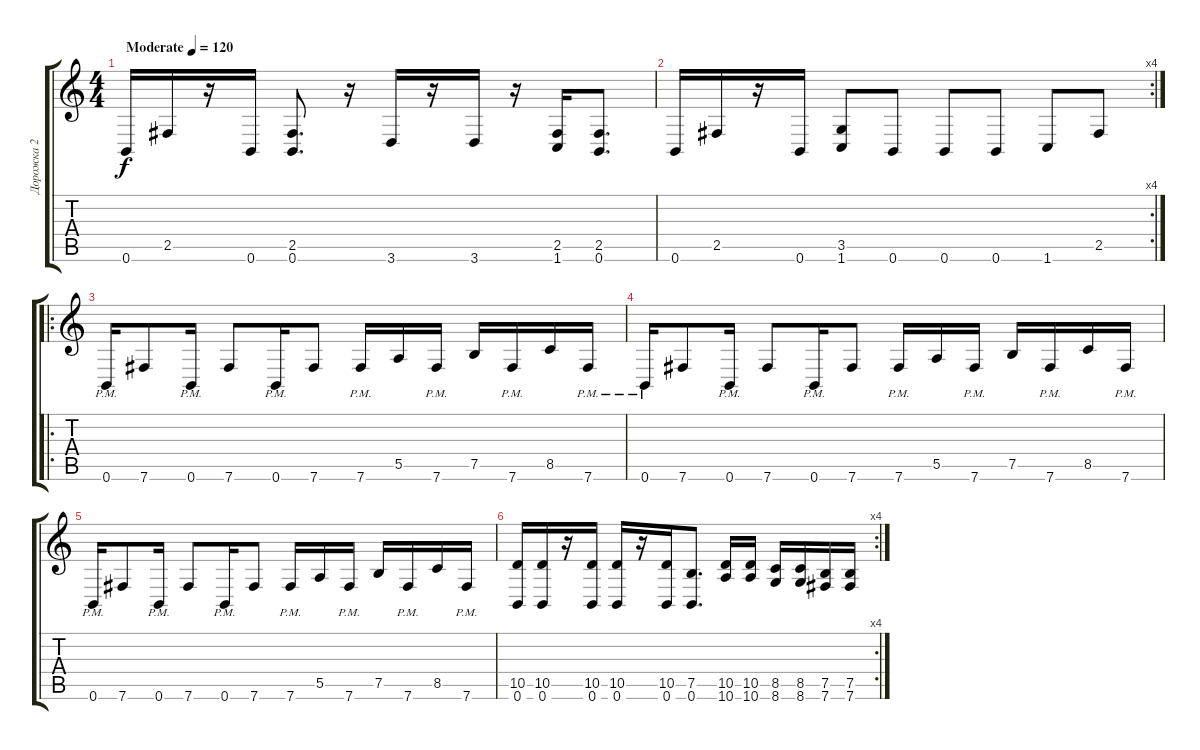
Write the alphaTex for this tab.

\track ("Дорожка 2" "Дорожка 2") {instrument overdrivenguitar}
\staff {score tabs}
\tuning (B3 Gb3 D3 A2 E2 B1) {hide}
\ts (4 4)
\tempo (120 "Moderate")
\clef g2
\ks c
0.6.16{dy f instrument overdrivenguitar} 2.5.16 r.16 0.6.16 (2.5 0.6).8{d} r.16 3.6.16 r.16 3.6.16 r.16 (2.5 1.6).16 (2.5 0.6).8{d} |
\rc 4
0.6.16 2.5.16 r.16 0.6.16 (3.5 1.6).8 0.6.8 0.6.8 0.6.8 1.6.8 2.5.8 |
\ro
0.6{pm}.16 7.6.8 0.6{pm}.16 7.6.8 0.6{pm}.16 7.6.8 7.6{pm}.16 5.5.16 7.6{pm}.16 7.5.16 7.6{pm}.16 8.5.16 7.6{pm}.16 |
0.6{pm}.16 7.6.8 0.6{pm}.16 7.6.8 0.6{pm}.16 7.6.8 7.6{pm}.16 5.5.16 7.6{pm}.16 7.5.16 7.6{pm}.16 8.5.16 7.6{pm}.16 |
0.6{pm}.16 7.6.8 0.6{pm}.16 7.6.8 0.6{pm}.16 7.6.8 7.6{pm}.16 5.5.16 7.6{pm}.16 7.5.16 7.6{pm}.16 8.5.16 7.6{pm}.16 |
\rc 4
(10.5 0.6).16 (10.5 0.6).16 r.16 (10.5 0.6).16 (10.5 0.6).16 r.16 (10.5 0.6).16 (7.5 0.6).8{d} (10.5 10.6).16 (10.5 10.6).16 (8.5 8.6).16 (8.5 8.6).16 (7.5 7.6).16 (7.5 7.6).16
